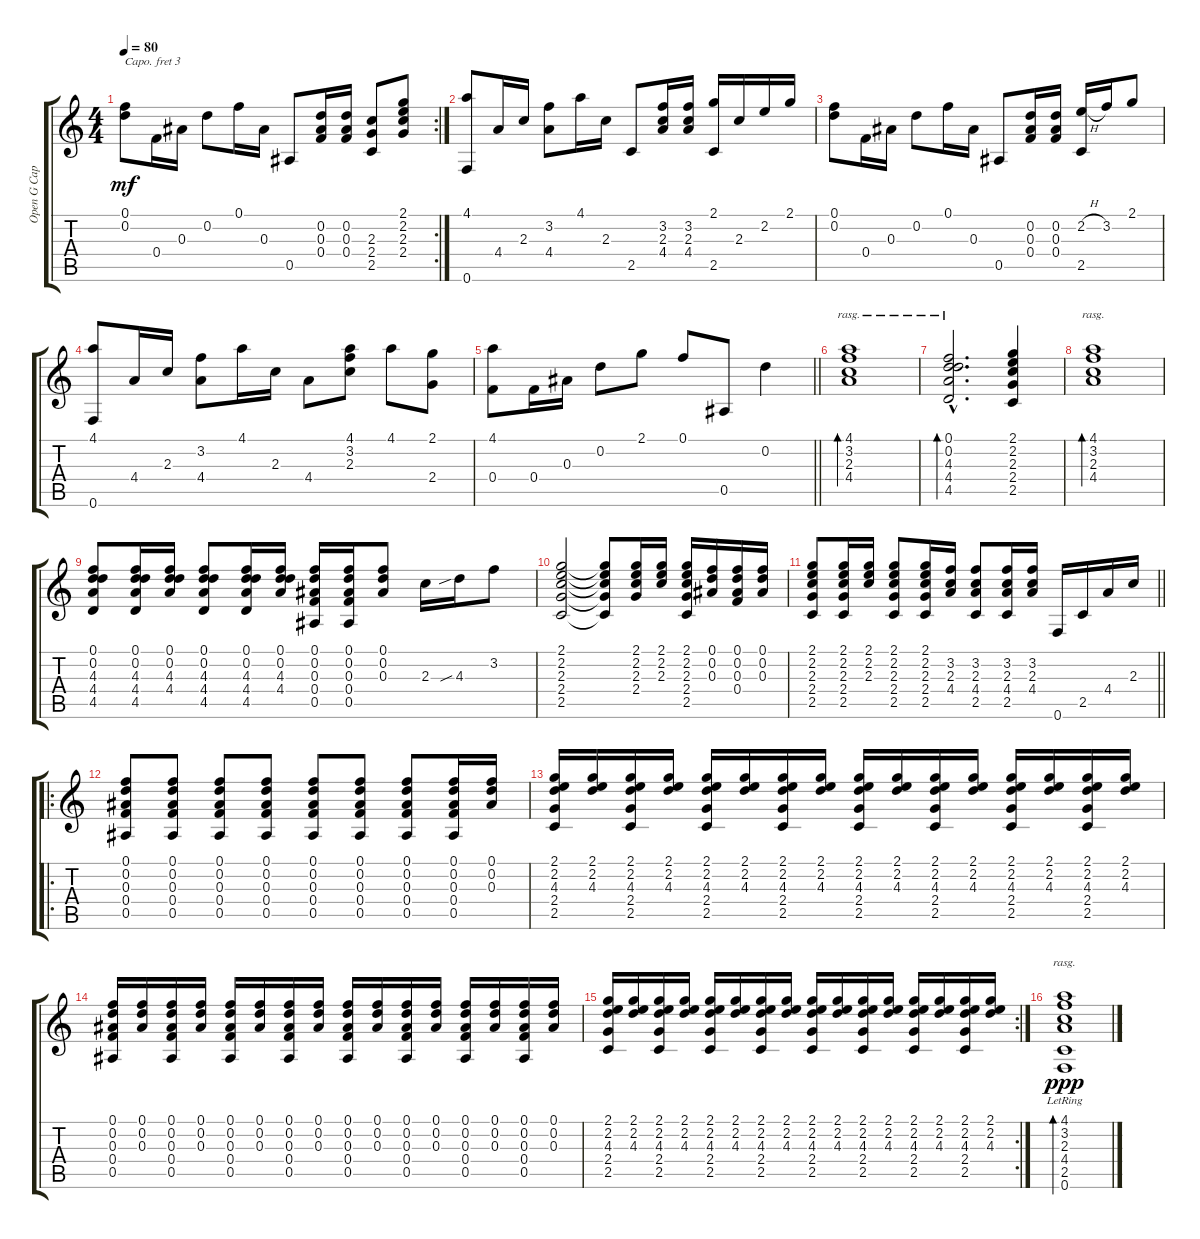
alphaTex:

\track ("Open G Capo3rd Fret" "Open G Cap") {instrument acousticguitarsteel}
\staff {score tabs}
\capo 3
\tuning (D4 B3 G3 D3 G2 D2) {hide}
\rc 2
\ts (4 4)
\tempo 80
\clef g2
\ks c
(0.1 0.2).8{dy mf} 0.4.16 0.3.16 0.2.8 0.1.16 0.3.16 0.5.8 (0.2 0.3 0.4).16 (0.2 0.3 0.4).16 (2.3 2.4 2.5).8 (2.1 2.2 2.3 2.4).8 |
(4.1 0.6).8 4.4.16 2.3.16 (3.2 4.4).8 4.1.16 2.3.16 2.5.8 (3.2 2.3 4.4).16 (3.2 2.3 4.4).16 (2.1 2.5).16 2.3.16 2.2.16 2.1.16 |
(0.1 0.2).8 0.4.16 0.3.16 0.2.8 0.1.16 0.3.16 0.5.8 (0.2 0.3 0.4).16 (0.2 0.3 0.4).16 (2.2{h} 2.5).16 3.2.16 2.1.8 |
(4.1 0.6).8 4.4.16 2.3.16 (3.2 4.4).8 4.1.16 2.3.16 4.4.8 (4.1 3.2 2.3).8 4.1.8 (2.1 2.4).8 |
\barLineRight lightlight
(4.1 0.4).8 0.4.16 0.3.16 0.2.8 2.1.8 0.1.8 0.5.8 0.2.4 |
(4.1 3.2 2.3 4.4).1{bd 60 rasg ii} |
(0.1{hac} 0.2{hac} 4.3{hac} 4.4{hac} 4.5{hac}).2{d bd 120 rasg ii} (2.1 2.2 2.3 2.4 2.5).4 |
(4.1 3.2 2.3 4.4).1{bd 120 rasg ii} |
(0.1 0.2 4.3 4.4 4.5).8 (0.1 0.2 4.3 4.4 4.5).16 (0.1 0.2 4.3 4.4).16 (0.1 0.2 4.3 4.4 4.5).8 (0.1 0.2 4.3 4.4 4.5).16 (0.1 0.2 4.3 4.4).16 (0.1 0.2 0.3 0.4 0.5).16 (0.1 0.2 0.3 0.4 0.5).16 (0.1 0.2 0.3).8 2.3.16 4.3{sib}.16 3.2.8 |
(2.1 2.2 2.3 2.4 2.5).2 (2.1{t} 2.2{t} 2.3{t} 2.4{t} 2.5{t}).8 (2.1 2.2 2.3 2.4).16 (2.1 2.2 2.3).16 (2.1 2.2 2.3 2.4 2.5).16 (0.1 0.2 0.3).16 (0.1 0.2 0.3 0.4).16 (0.1 0.2 0.3).16 |
\barLineRight lightlight
(2.1 2.2 2.3 2.4 2.5).8 (2.1 2.2 2.3 2.4 2.5).16 (2.1 2.2 2.3).16 (2.1 2.2 2.3 2.4 2.5).8 (2.1 2.2 2.3 2.4 2.5).16 (3.2 2.3 4.4).16 (3.2 2.3 4.4 2.5).8 (3.2 2.3 4.4 2.5).16 (3.2 2.3 4.4).16 0.6.16 2.5.16 4.4.16 2.3.16 |
\ro
(0.1 0.2 0.3 0.4 0.5).8 (0.1 0.2 0.3 0.4 0.5).8 (0.1 0.2 0.3 0.4 0.5).8 (0.1 0.2 0.3 0.4 0.5).8 (0.1 0.2 0.3 0.4 0.5).8 (0.1 0.2 0.3 0.4 0.5).8 (0.1 0.2 0.3 0.4 0.5).8 (0.1 0.2 0.3 0.4 0.5).16 (0.1 0.2 0.3).16 |
(2.1 2.2 4.3 2.4 2.5).16 (2.1 2.2 4.3).16 (2.1 2.2 4.3 2.4 2.5).16 (2.1 2.2 4.3).16 (2.1 2.2 4.3 2.4 2.5).16 (2.1 2.2 4.3).16 (2.1 2.2 4.3 2.4 2.5).16 (2.1 2.2 4.3).16 (2.1 2.2 4.3 2.4 2.5).16 (2.1 2.2 4.3).16 (2.1 2.2 4.3 2.4 2.5).16 (2.1 2.2 4.3).16 (2.1 2.2 4.3 2.4 2.5).16 (2.1 2.2 4.3).16 (2.1 2.2 4.3 2.4 2.5).16 (2.1 2.2 4.3).16 |
(0.1 0.2 0.3 0.4 0.5).16 (0.1 0.2 0.3).16 (0.1 0.2 0.3 0.4 0.5).16 (0.1 0.2 0.3).16 (0.1 0.2 0.3 0.4 0.5).16 (0.1 0.2 0.3).16 (0.1 0.2 0.3 0.4 0.5).16 (0.1 0.2 0.3).16 (0.1 0.2 0.3 0.4 0.5).16 (0.1 0.2 0.3).16 (0.1 0.2 0.3 0.4 0.5).16 (0.1 0.2 0.3).16 (0.1 0.2 0.3 0.4 0.5).16 (0.1 0.2 0.3).16 (0.1 0.2 0.3 0.4 0.5).16 (0.1 0.2 0.3).16 |
\rc 2
(2.1 2.2 4.3 2.4 2.5).16 (2.1 2.2 4.3).16 (2.1 2.2 4.3 2.4 2.5).16 (2.1 2.2 4.3).16 (2.1 2.2 4.3 2.4 2.5).16 (2.1 2.2 4.3).16 (2.1 2.2 4.3 2.4 2.5).16 (2.1 2.2 4.3).16 (2.1 2.2 4.3 2.4 2.5).16 (2.1 2.2 4.3).16 (2.1 2.2 4.3 2.4 2.5).16 (2.1 2.2 4.3).16 (2.1 2.2 4.3 2.4 2.5).16 (2.1 2.2 4.3).16 (2.1 2.2 4.3 2.4 2.5).16 (2.1 2.2 4.3).16 |
(4.1 3.2 2.3 4.4{lr} 2.5 0.6{lr}).1{bd 240 rasg ii dy ppp}
